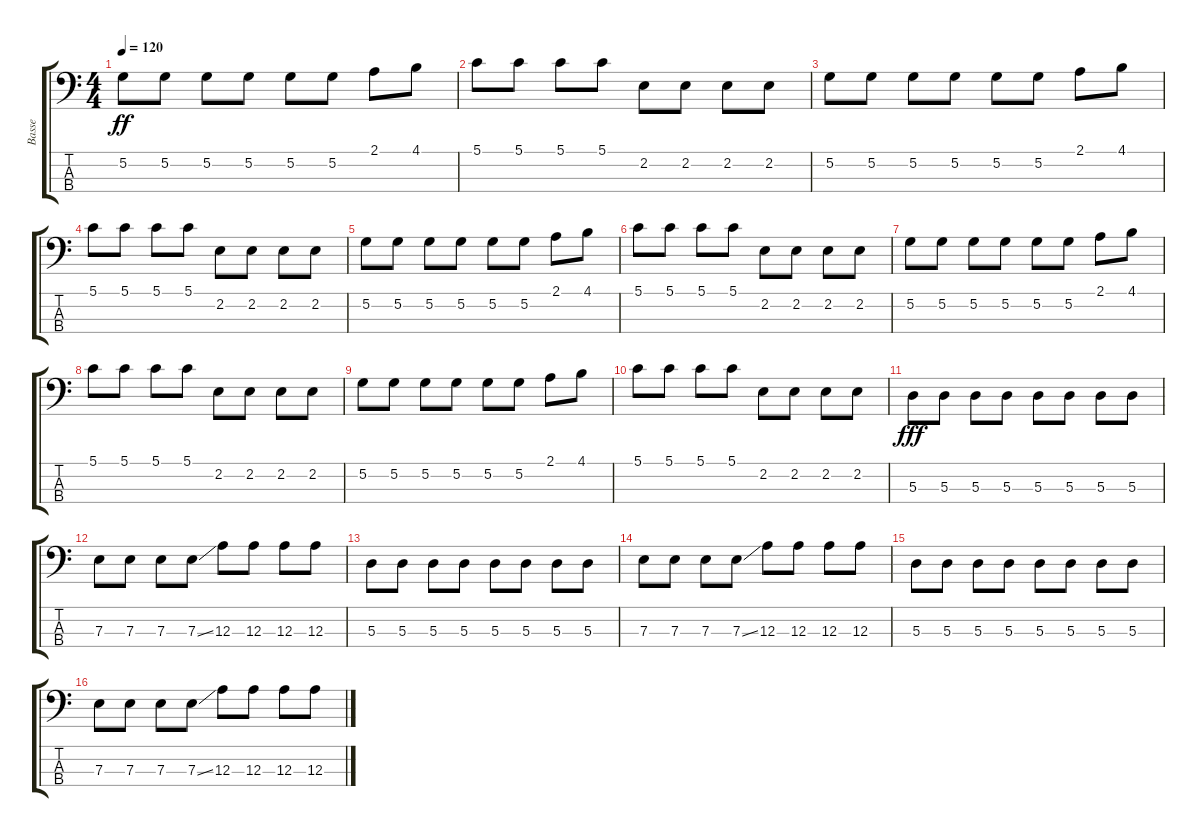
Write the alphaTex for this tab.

\track ("Basse" "Basse") {instrument electricbassfinger}
\staff {score tabs}
\tuning (G2 D2 A1 E1) {hide}
\ts (4 4)
\tempo 120
\clef f4
\ks c
5.2.8{dy ff} 5.2.8 5.2.8 5.2.8 5.2.8 5.2.8 2.1.8 4.1.8 |
5.1.8 5.1.8 5.1.8 5.1.8 2.2.8 2.2.8 2.2.8 2.2.8 |
5.2.8 5.2.8 5.2.8 5.2.8 5.2.8 5.2.8 2.1.8 4.1.8 |
5.1.8 5.1.8 5.1.8 5.1.8 2.2.8 2.2.8 2.2.8 2.2.8 |
5.2.8 5.2.8 5.2.8 5.2.8 5.2.8 5.2.8 2.1.8 4.1.8 |
5.1.8 5.1.8 5.1.8 5.1.8 2.2.8 2.2.8 2.2.8 2.2.8 |
5.2.8 5.2.8 5.2.8 5.2.8 5.2.8 5.2.8 2.1.8 4.1.8 |
5.1.8 5.1.8 5.1.8 5.1.8 2.2.8 2.2.8 2.2.8 2.2.8 |
5.2.8 5.2.8 5.2.8 5.2.8 5.2.8 5.2.8 2.1.8 4.1.8 |
5.1.8 5.1.8 5.1.8 5.1.8 2.2.8 2.2.8 2.2.8 2.2.8 |
5.3.8{dy fff} 5.3.8 5.3.8 5.3.8 5.3.8 5.3.8 5.3.8 5.3.8 |
7.3.8 7.3.8 7.3.8 7.3{ss}.8 12.3.8 12.3.8 12.3.8 12.3.8 |
5.3.8 5.3.8 5.3.8 5.3.8 5.3.8 5.3.8 5.3.8 5.3.8 |
7.3.8 7.3.8 7.3.8 7.3{ss}.8 12.3.8 12.3.8 12.3.8 12.3.8 |
5.3.8 5.3.8 5.3.8 5.3.8 5.3.8 5.3.8 5.3.8 5.3.8 |
7.3.8 7.3.8 7.3.8 7.3{ss}.8 12.3.8 12.3.8 12.3.8 12.3.8
